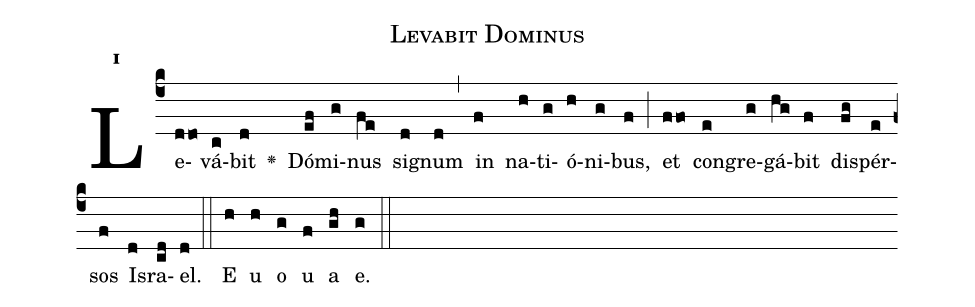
name:Levabit Dominus;
office-part:Antiphona;
mode:1;
%%
initial-style: 1;
name: Levabit Dominus
book: Antiphonae & Responsoria/Tomus I, p. 34;
occasion: Hebdomada II Adventus Sabbato;
office-part: Laudes Ant E;
user-notes: ;
commentary: ;
annotation: 1g;
centering-scheme: english;
fontsize: 12;
font: OFLSortsMillGoudy;
height: 11;
width: 4.5;
%%
(c4)Le(ddo)vá(c)bit(d) <v>\greheightstar</v>() Dó(ef)mi(g)nus(fe) si(d)gnum(d) (,) in(f) na(h)ti(g)ó(h)ni(g)bus,(f) (;) et(ffo) con(e)gre(g)gá(hg)bit(f) di(fg)spér(e)sos(f) Is(d)ra(cd)el.(d) (::)
E(h) u(h) o(g) u(f) a(gh) e.(g) (::)
